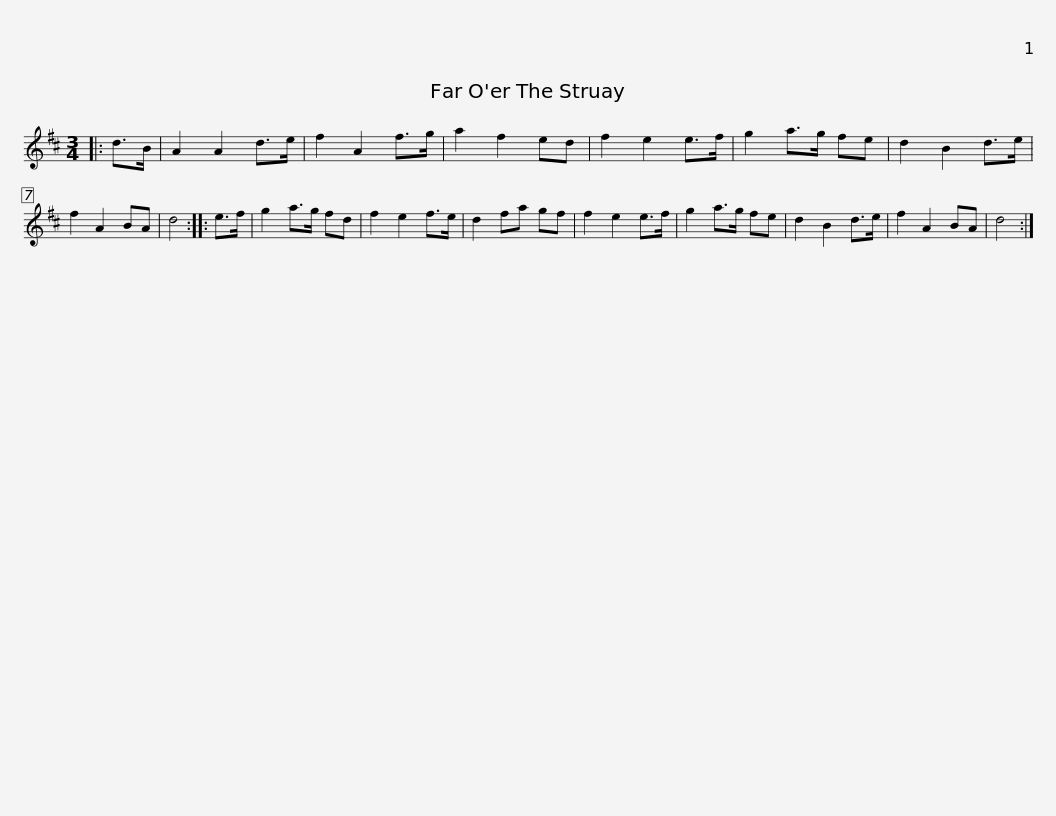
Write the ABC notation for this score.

X:1
L:1/8
M:3/4
I:linebreak $
K:D
V:1 treble
V:1
|: d>B | A2 A2 d>e | f2 A2 f>g | a2 f2 ed | f2 e2 e>f | %5
 g2 a>g fe | d2 B2 d>e | f2 A2 BA | d4 :: e>f |$ %10
 g2 a>g fd | f2 e2 f>e | d2 fa gf | f2 e2 e>f | g2 a>g fe | %15
 d2 B2 d>e | f2 A2 BA | d4 :| %18
